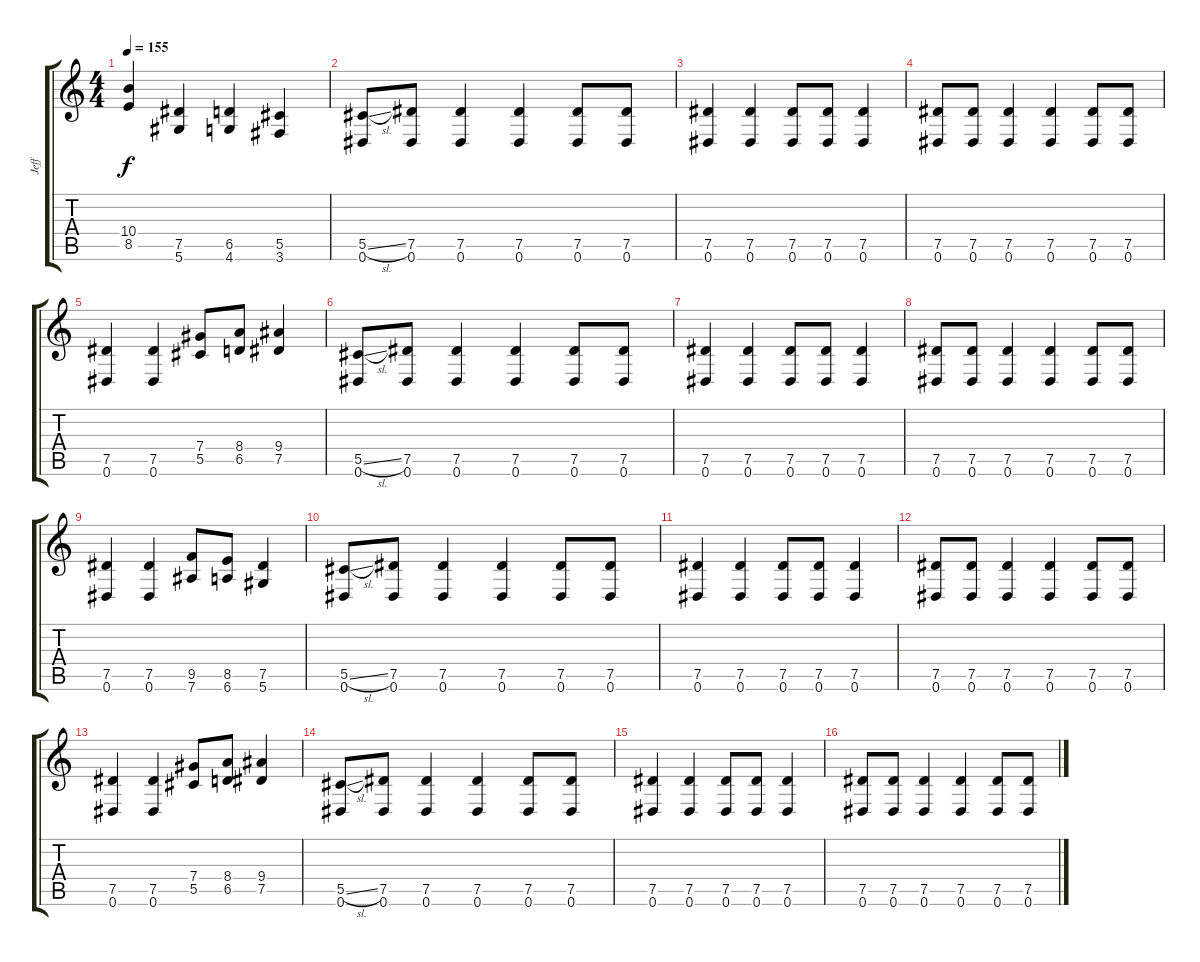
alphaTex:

\track ("Jeff" "Jeff") {instrument distortionguitar}
\staff {score tabs}
\tuning (Eb4 Bb3 Gb3 Db3 Ab2 Eb2) {hide}
\ts (4 4)
\tempo 155
\clef g2
\ks c
(10.4{t} 8.5{t}).4{dy f} (7.5 5.6).4 (6.5 4.6).4 (5.5 3.6).4 |
(5.5{sl} 0.6).8 (7.5 0.6).8 (7.5 0.6).4 (7.5 0.6).4 (7.5 0.6).8 (7.5 0.6).8 |
(7.5 0.6).4 (7.5 0.6).4 (7.5 0.6).8 (7.5 0.6).8 (7.5 0.6).4 |
(7.5 0.6).8 (7.5 0.6).8 (7.5 0.6).4 (7.5 0.6).4 (7.5 0.6).8 (7.5 0.6).8 |
(7.5 0.6).4 (7.5 0.6).4 (7.4 5.5).8 (8.4 6.5).8 (9.4 7.5).4 |
(5.5{sl} 0.6).8 (7.5 0.6).8 (7.5 0.6).4 (7.5 0.6).4 (7.5 0.6).8 (7.5 0.6).8 |
(7.5 0.6).4 (7.5 0.6).4 (7.5 0.6).8 (7.5 0.6).8 (7.5 0.6).4 |
(7.5 0.6).8 (7.5 0.6).8 (7.5 0.6).4 (7.5 0.6).4 (7.5 0.6).8 (7.5 0.6).8 |
(7.5 0.6).4 (7.5 0.6).4 (9.5 7.6).8 (8.5 6.6).8 (7.5 5.6).4 |
(5.5{sl} 0.6).8 (7.5 0.6).8 (7.5 0.6).4 (7.5 0.6).4 (7.5 0.6).8 (7.5 0.6).8 |
(7.5 0.6).4 (7.5 0.6).4 (7.5 0.6).8 (7.5 0.6).8 (7.5 0.6).4 |
(7.5 0.6).8 (7.5 0.6).8 (7.5 0.6).4 (7.5 0.6).4 (7.5 0.6).8 (7.5 0.6).8 |
(7.5 0.6).4 (7.5 0.6).4 (7.4 5.5).8 (8.4 6.5).8 (9.4 7.5).4 |
(5.5{sl} 0.6).8 (7.5 0.6).8 (7.5 0.6).4 (7.5 0.6).4 (7.5 0.6).8 (7.5 0.6).8 |
(7.5 0.6).4 (7.5 0.6).4 (7.5 0.6).8 (7.5 0.6).8 (7.5 0.6).4 |
(7.5 0.6).8 (7.5 0.6).8 (7.5 0.6).4 (7.5 0.6).4 (7.5 0.6).8 (7.5 0.6).8
